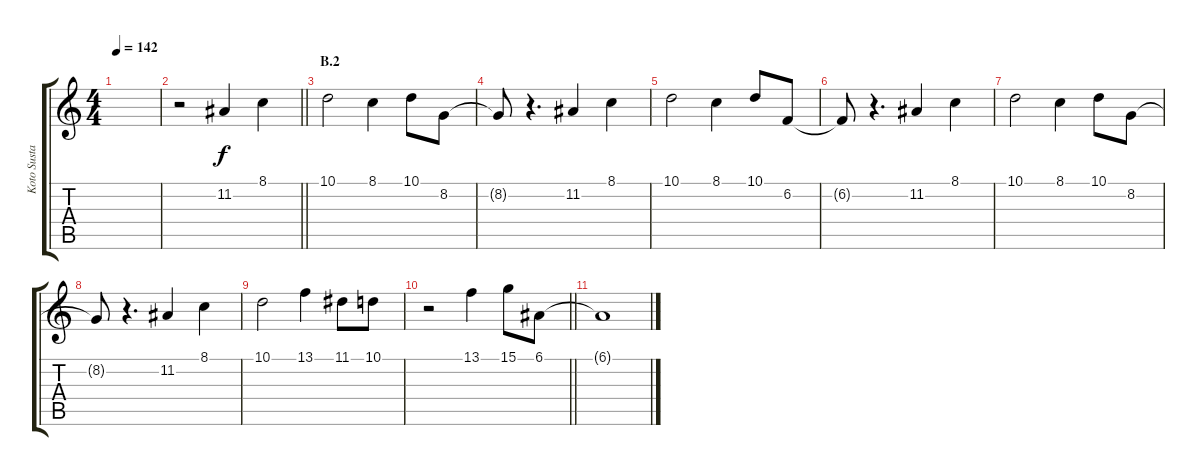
\track ("Koto Sustain II" "Koto Susta") {instrument orchestralharp}
\staff {score tabs}
\tuning (E4 B3 G3 D3 A2 E2) {hide}
\ts (4 4)
\tempo 142
\clef g2
\ks c
|
\barLineRight lightlight
r.2 11.2.4 8.1.4 |
\section ("" "B.2")
10.1.2 8.1.4 10.1.8 8.2.8 |
8.2{t}.8 r.4{d} 11.2.4 8.1.4 |
10.1.2 8.1.4 10.1.8 6.2.8 |
6.2{t}.8 r.4{d} 11.2.4 8.1.4 |
10.1.2 8.1.4 10.1.8 8.2.8 |
8.2{t}.8 r.4{d} 11.2.4 8.1.4 |
10.1.2 13.1.4 11.1.8 10.1.8 |
\barLineRight lightlight
r.2 13.1.4 15.1.8 6.1.8 |
6.1{t}.1
